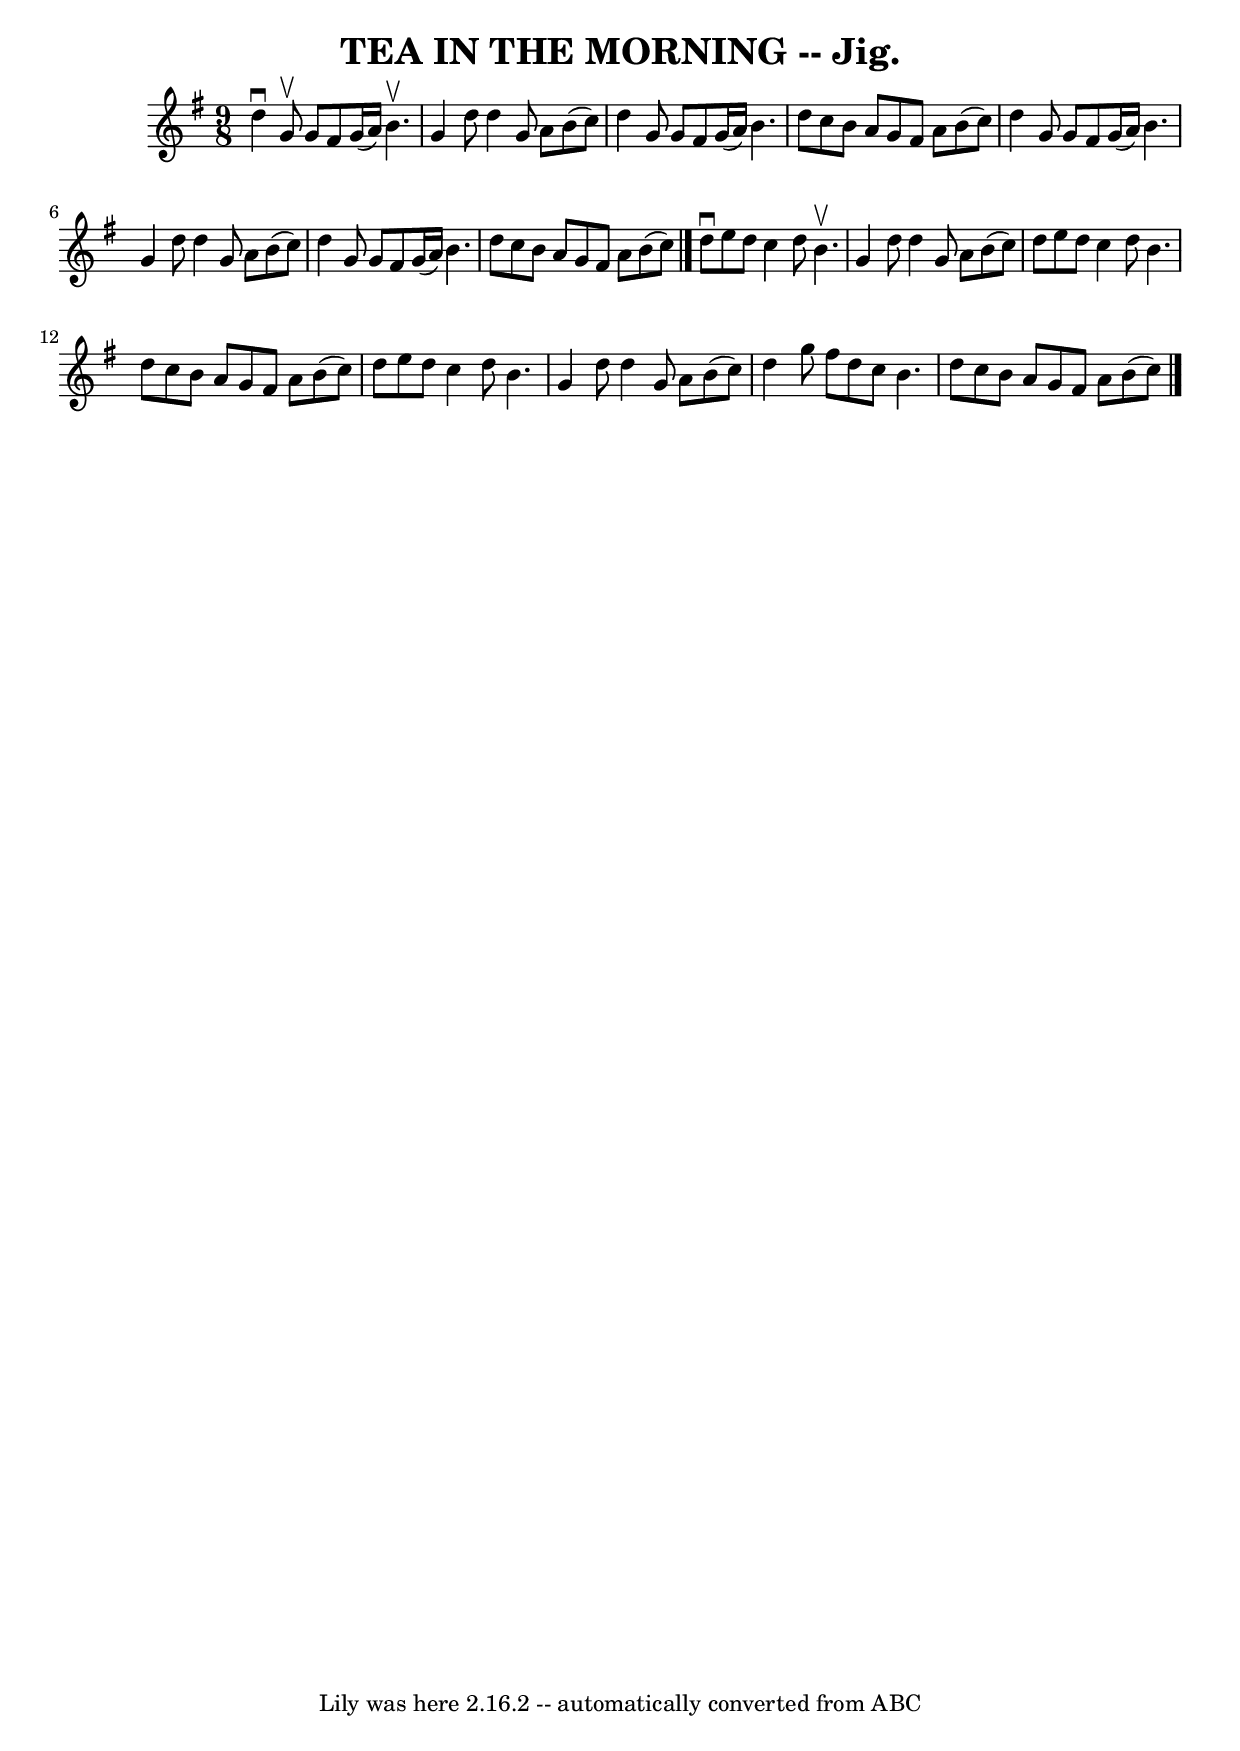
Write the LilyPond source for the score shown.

\version "2.16.2"
\include "Mammoth.ily"
\header {
  %% book = "Coles pg. 75.1"
  crossRefNumber = "9"
  footnotes = ""
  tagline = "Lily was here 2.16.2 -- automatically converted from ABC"
  title = "TEA IN THE MORNING -- Jig."

}
voicedefault =  {


  \time 9/8 
  \key g \major
 d''4^\downbow g'8^\upbow g'8 fis'8 g'16 (
  a'16) b'4.^\upbow |
  g'4 d''8 d''4 g'8 a'8 b'8 (
  c''8) |
  d''4 g'8 g'8 fis'8 g'16 (a'16) b'4.  
  |
  d''8 c''8 b'8 a'8 g'8 fis'8 a'8 b'8 (c''8  
  -) |
  d''4 g'8 g'8 fis'8 g'16 (a'16) b'4.  
  |
  g'4 d''8 d''4 g'8 a'8 b'8 (c''8) |
  
  d''4 g'8 g'8 fis'8 g'16 (a'16) b'4.  |
  d''8    
  c''8 b'8 a'8 g'8 fis'8 a'8 b'8 (c''8) \bar "|."     
  d''8^\downbow e''8 d''8 c''4 d''8 b'4.^\upbow |
  g'4    
  d''8 d''4 g'8 a'8 b'8 (c''8) |
  d''8 e''8 d''8  
  c''4 d''8 b'4.  |
  d''8 c''8 b'8 a'8 g'8 fis'8   
  a'8 b'8 (c''8) |
  d''8 e''8 d''8 c''4 d''8    
  b'4.  |
  g'4 d''8 d''4 g'8 a'8 b'8 (c''8) |
  
  d''4 g''8 fis''8 d''8 c''8 b'4.  |
  d''8 c''8    
  b'8 a'8 g'8 fis'8 a'8 b'8 (c''8) \bar "|."   

}

\score{
  <<

    \context Staff="default"
    {
      \voicedefault 
      
    }

  >>
  \layout {
    
  }
  \midi {
  }

}
